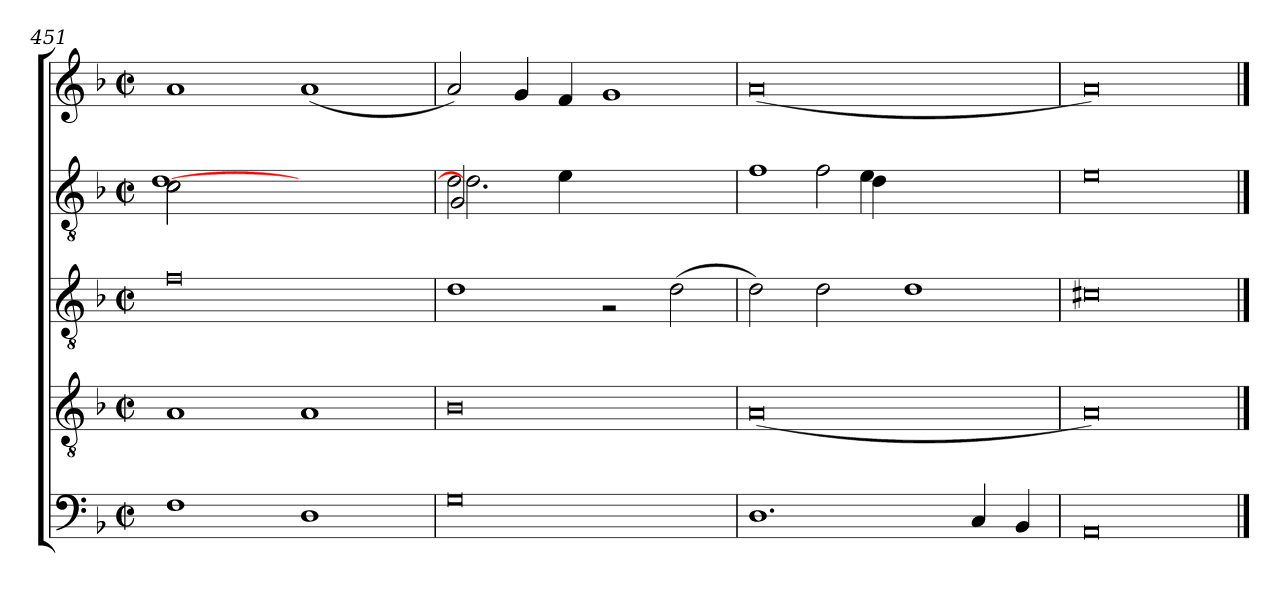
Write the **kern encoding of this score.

**kern	**kern	**kern	**kern	**kern
*part5	*part4	*part3	*part2	*part1
*staff5	*staff4	*staff3	*staff2	*staff1
*clefF4	*clefGv2	*clefGv2	*clefGv2	*clefG2
*k[b-]	*k[b-]	*k[b-]	*k[b-]	*k[b-]
*F:	*F:	*F:	*F:	*F:
*M2/2	*M2/2	*M2/2	*M2/2	*M2/2
*met(c|)	*met(c|)	*met(c|)	*met(c|)	*met(c|)
=451	=451	=451	=451	=451
*	*	*	*^	*
*	*	*	*	*^	*
1F	1A	0f	2c\	2c\	[>1d	1a
.	.	.	1ryy	1ryy	.	.
1D	1A	.	.	.	1ryy	(<1a
.	.	.	2ryy	2ryy	.	.
=452	=452	=452	=452	=452	=452	=452
0G	0B-	1d	2d\	2G/	2.d\]	2a/)
.	.	.	1ryy	1ryy	.	4g/
.	.	.	.	.	4e\	4f/
.	.	2rG	.	.	1ryy	1g
.	.	(>2d\	2ryy	2ryy	.	.
=453	=453	=453	=453	=453	=453	=453
*	*	*	*	*	*^	*
1.D	(<0A	2d\)	1f	2ryy	2.ryy	2.ryy	(<0a
.	.	2d\	.	2f\	.	.	.
.	.	.	.	.	4e\	4d\	.
.	.	1d	1ryy	1ryy	1ryy	1ryy	.
4C/	.	.	.	.	.	.	.
4BB-/	.	.	.	.	.	.	.
*	*	*	*v	*v	*v	*v	*
=454	=454	=454	=454	=454
0AA	0A)	0c#X	0e	0a)
==	==	==	==	==
*-	*-	*-	*-	*-
